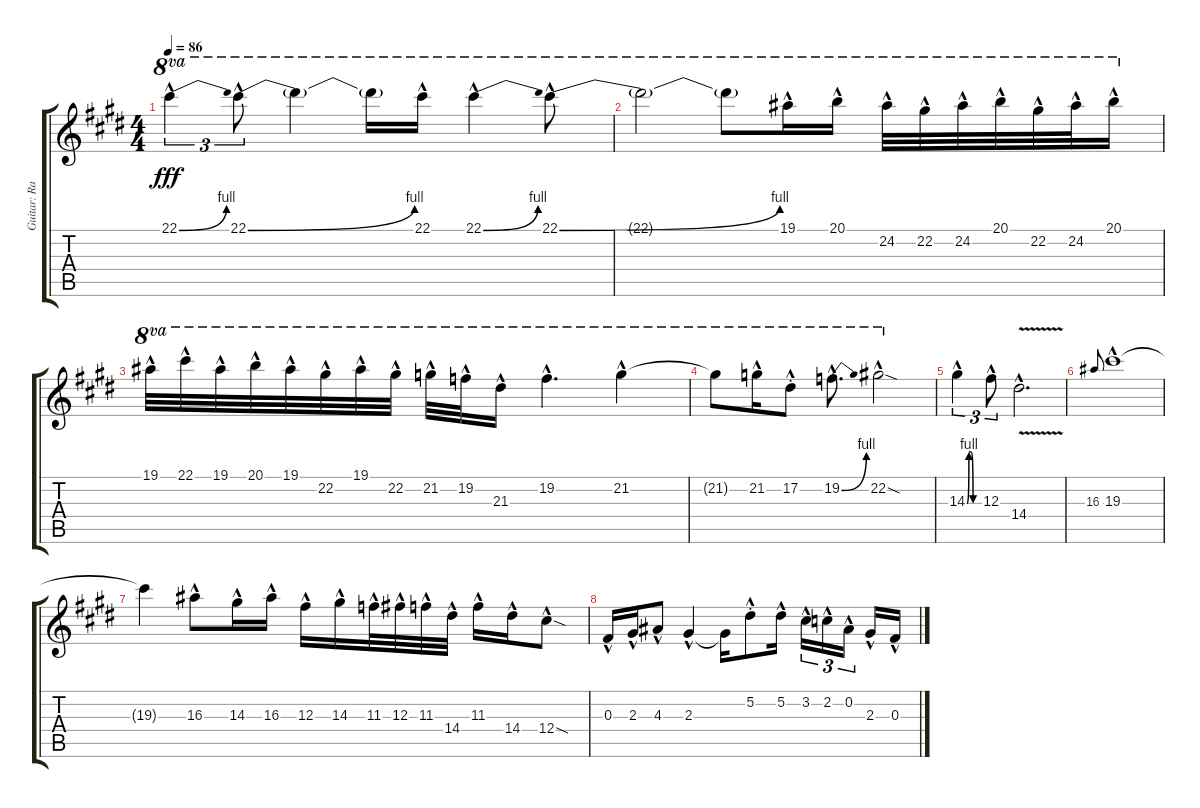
\track ("Guitar: Randy" "Guitar: Ra") {instrument acousticguitarsteel}
\staff {score tabs}
\tuning (Eb4 Bb3 Gb3 Db3 Ab2 Eb2) {hide}
\ts (4 4)
\tempo 86
\clef g2
\ks c#minor
22.1{be (bend 0 0 60 4) hac}.4{tu (3 2) ot 8va dy fff volume 8} 22.1{be (bend 0 0 60 4) hac}.8{tu (3 2) ot 8va} 22.1{t}.4{ot 8va} 22.1{t}.16{ot 8va} 22.1{hac}.16{ot 8va} 22.1{be (bend 0 0 60 4) hac}.4{ot 8va} 22.1{be (bend 0 0 60 4) hac}.8{ot 8va} |
22.1{t}.2{ot 8va} 22.1{t}.8{ot 8va} 19.1{hac}.16{ot 8va} 20.1{hac}.16{ot 8va} 24.2{hac}.32{ot 8va} 22.2{hac}.32{ot 8va} 24.2{hac}.32{ot 8va} 20.1{hac}.32{ot 8va} 22.2{hac}.32{ot 8va} 24.2{hac}.32{ot 8va} 20.1{hac}.16{ot 8va} |
19.1{hac}.32{ot 8va} 22.1{hac}.32{ot 8va} 19.1{hac}.32{ot 8va} 20.1{hac}.32{ot 8va} 19.1{hac}.32{ot 8va} 22.2{hac}.32{ot 8va} 19.1{hac}.32{ot 8va} 22.2{hac}.32{ot 8va} 21.2{hac}.32{ot 8va} 19.2{hac}.32{ot 8va} 21.3{hac}.16{ot 8va} 19.2{hac}.4{d ot 8va} 21.2{hac}.4{ot 8va} |
21.2{t}.8{ot 8va} 21.2{hac}.16{ot 8va} 17.2{hac st}.8{ot 8va} 19.2{be (bend 0 0 60 4) hac}.8{d ot 8va} 22.2{sod hac}.2{ot 8va} |
14.3{be (custom 0 0 10 4 20 4 30 0 60 0) hac}.4{tu (3 2) volume 0} 12.3{hac}.8{tu (3 2)} 14.4{v hac}.2{d} |
16.3.8{gr onbeat} 19.3{hac}.1 |
19.3{t}.4 16.3{hac}.8 14.3{hac}.16 16.3{hac}.16 12.3{hac}.16 14.3{hac}.16 11.3{hac}.32 12.3{hac}.32 11.3{hac}.32 14.4{hac}.32 11.3{hac}.16 14.4{hac}.16 12.4{sod hac}.8 |
0.3{hac}.16 2.3{hac}.16 4.3{hac}.8 2.3{hac}.4 2.3{t}.16 5.2{hac st}.8 5.2{hac}.16 3.2{hac}.16{tu (3 2)} 2.2{hac}.16{tu (3 2)} 0.2{hac}.16{tu (3 2) beam splitsecondary} 2.3{hac}.16 0.3{hac}.16
